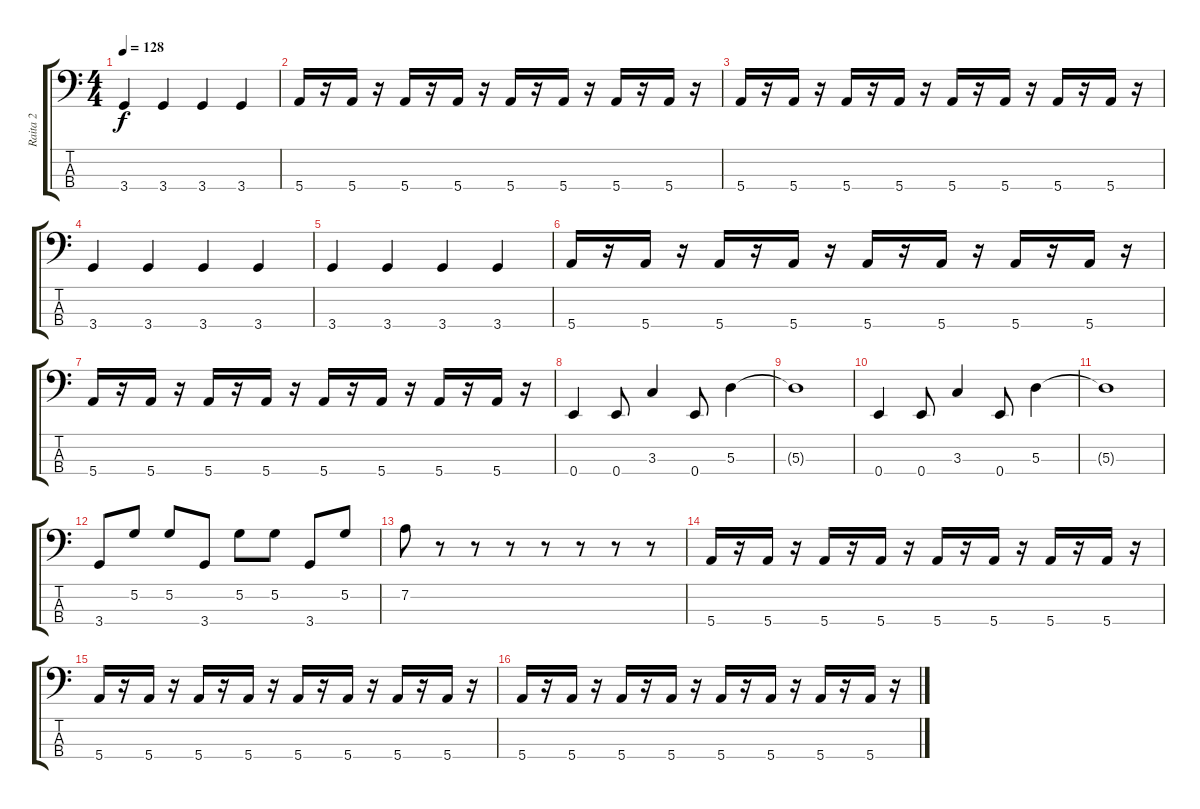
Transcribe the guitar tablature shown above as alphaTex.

\track ("Raita 2" "Raita 2") {instrument electricbassfinger}
\staff {score tabs}
\tuning (G2 D2 A1 E1) {hide}
\ts (4 4)
\tempo 128
\clef f4
\ks c
3.4.4{dy f} 3.4.4 3.4.4 3.4.4 |
5.4.16 r.16 5.4.16 r.16 5.4.16 r.16 5.4.16 r.16 5.4.16 r.16 5.4.16 r.16 5.4.16 r.16 5.4.16 r.16 |
5.4.16 r.16 5.4.16 r.16 5.4.16 r.16 5.4.16 r.16 5.4.16 r.16 5.4.16 r.16 5.4.16 r.16 5.4.16 r.16 |
3.4.4 3.4.4 3.4.4 3.4.4 |
3.4.4 3.4.4 3.4.4 3.4.4 |
5.4.16 r.16 5.4.16 r.16 5.4.16 r.16 5.4.16 r.16 5.4.16 r.16 5.4.16 r.16 5.4.16 r.16 5.4.16 r.16 |
5.4.16 r.16 5.4.16 r.16 5.4.16 r.16 5.4.16 r.16 5.4.16 r.16 5.4.16 r.16 5.4.16 r.16 5.4.16 r.16 |
0.4.4 0.4.8 3.3.4 0.4.8 5.3.4 |
5.3{t}.1 |
0.4.4 0.4.8 3.3.4 0.4.8 5.3.4 |
5.3{t}.1 |
3.4.8 5.2.8 5.2.8 3.4.8 5.2.8 5.2.8 3.4.8 5.2.8 |
7.2.8 r.8 r.8 r.8 r.8 r.8 r.8 r.8 |
5.4.16 r.16 5.4.16 r.16 5.4.16 r.16 5.4.16 r.16 5.4.16 r.16 5.4.16 r.16 5.4.16 r.16 5.4.16 r.16 |
5.4.16 r.16 5.4.16 r.16 5.4.16 r.16 5.4.16 r.16 5.4.16 r.16 5.4.16 r.16 5.4.16 r.16 5.4.16 r.16 |
5.4.16 r.16 5.4.16 r.16 5.4.16 r.16 5.4.16 r.16 5.4.16 r.16 5.4.16 r.16 5.4.16 r.16 5.4.16 r.16
